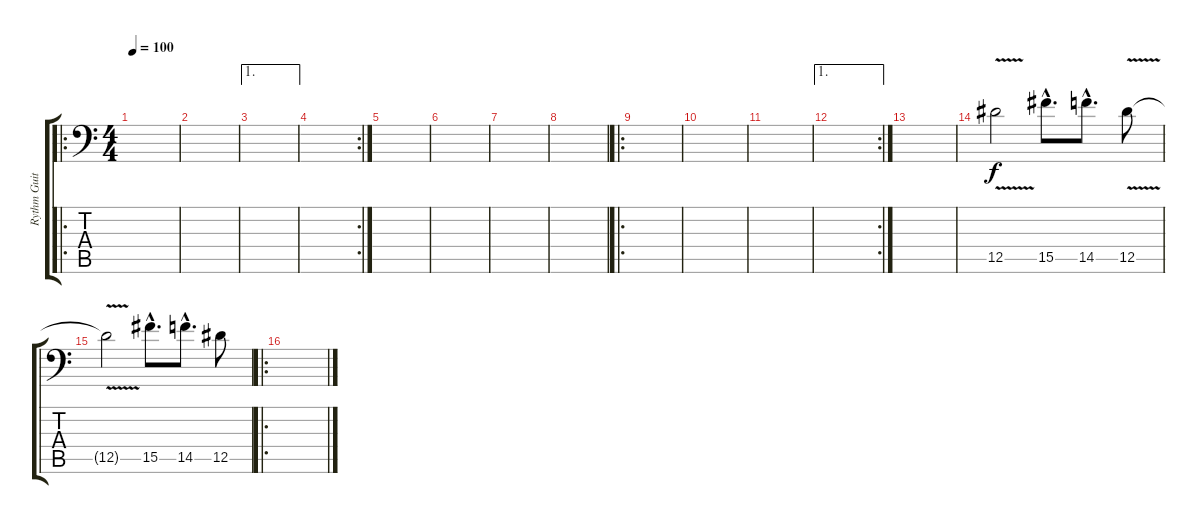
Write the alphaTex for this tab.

\track ("Rythm Guitar 1" "Rythm Guit") {instrument distortionguitar}
\staff {score tabs}
\tuning (Bb3 F3 Db3 Ab2 Eb2 Bb1) {hide}
\ro
\ts (4 4)
\tempo 100
\clef f4
\ks c
|
|
\ae 1
|
\rc 2
|
|
|
|
|
\ro
|
|
|
\ae 1
\rc 2
|
|
12.5{v}.2 15.5{hac}.8{d} 14.5{hac}.8{d} 12.5{v}.8 |
12.5{t}.2 15.5{hac}.8{d} 14.5{hac}.8{d} 12.5.8 |
\ro
